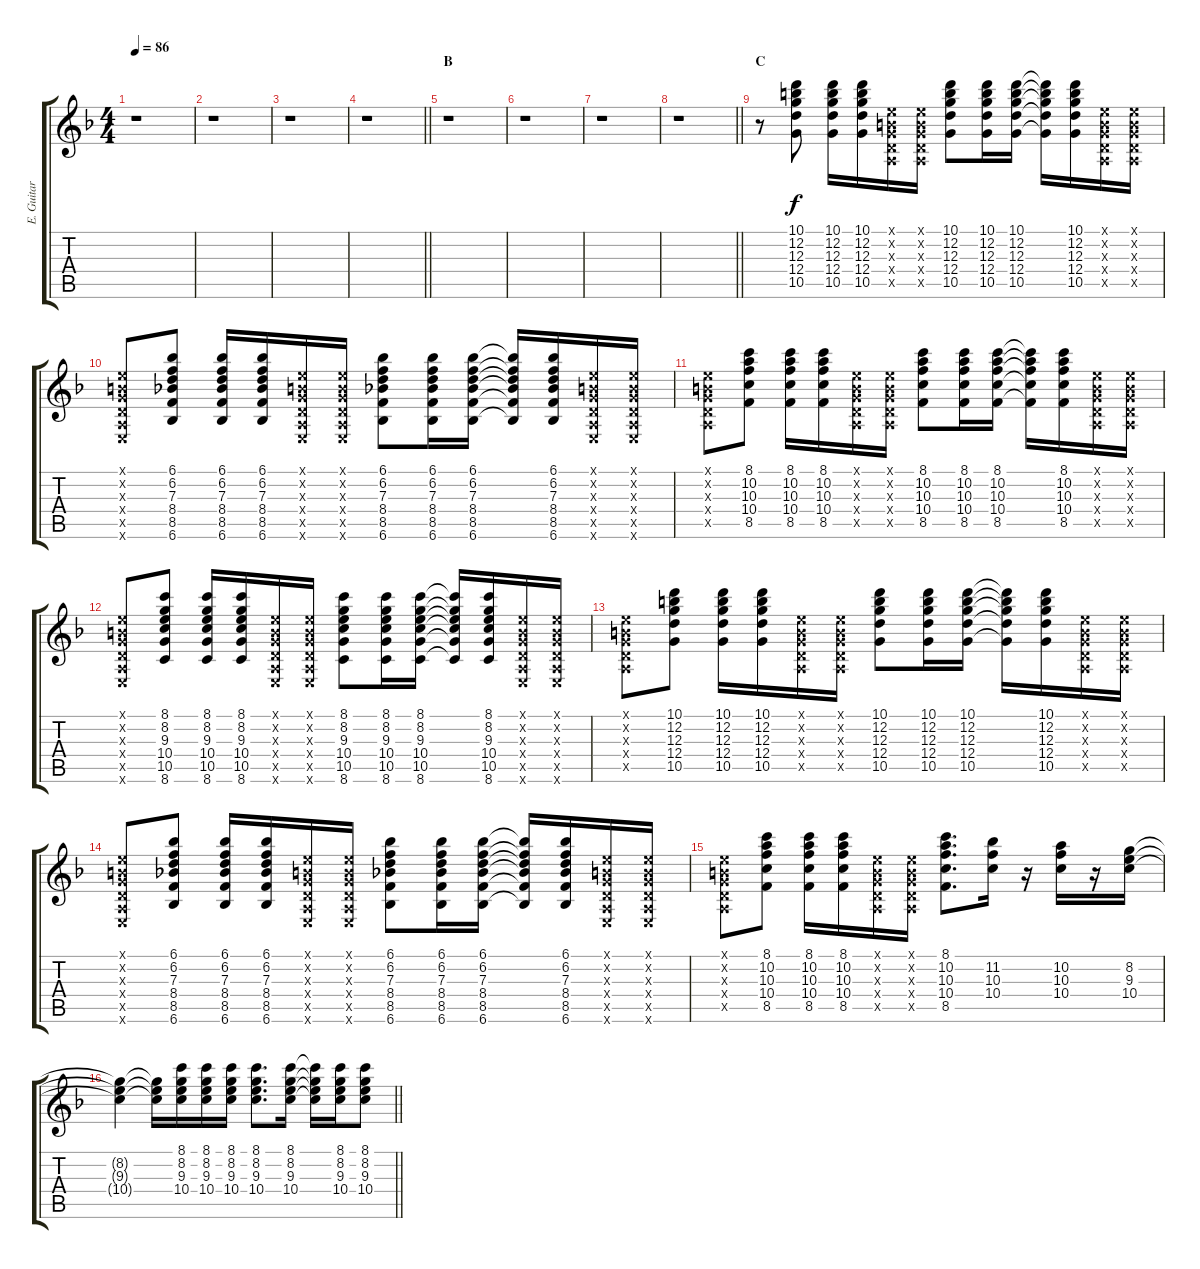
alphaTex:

\track ("E. Guitar III" "E. Guitar ") {instrument electricguitarclean}
\staff {score tabs}
\tuning (E4 B3 G3 D3 A2 E2) {hide}
\ts (4 4)
\tempo 86
\clef g2
\ks f
r.1{dy f} |
r.1 |
r.1 |
\barLineRight lightlight
r.1 |
\section ("" "B")
r.1 |
r.1 |
r.1 |
\barLineRight lightlight
r.1 |
\section ("" "C")
r.8 (10.1 12.2 12.3 12.4 10.5).8 (10.1 12.2 12.3 12.4 10.5).16 (10.1 12.2 12.3 12.4 10.5).16 (0.1{x} 0.2{x} 0.3{x} 0.4{x} 0.5{x}).16 (0.1{x} 0.2{x} 0.3{x} 0.4{x} 0.5{x}).16 (10.1 12.2 12.3 12.4 10.5).8 (10.1 12.2 12.3 12.4 10.5).16 (10.1 12.2 12.3 12.4 10.5).16 (10.1{t} 12.2{t} 12.3{t} 12.4{t} 10.5{t}).16 (10.1 12.2 12.3 12.4 10.5).16 (0.1{x} 0.2{x} 0.3{x} 0.4{x} 0.5{x}).16 (0.1{x} 0.2{x} 0.3{x} 0.4{x} 0.5{x}).16 |
(0.1{x} 0.2{x} 0.3{x} 0.4{x} 0.5{x} 0.6{x}).8 (6.1 6.2 7.3 8.4 8.5 6.6).8 (6.1 6.2 7.3 8.4 8.5 6.6).16 (6.1 6.2 7.3 8.4 8.5 6.6).16 (0.1{x} 0.2{x} 0.3{x} 0.4{x} 0.5{x} 0.6{x}).16 (0.1{x} 0.2{x} 0.3{x} 0.4{x} 0.5{x} 0.6{x}).16 (6.1 6.2 7.3 8.4 8.5 6.6).8 (6.1 6.2 7.3 8.4 8.5 6.6).16 (6.1 6.2 7.3 8.4 8.5 6.6).16 (6.1{t} 6.2{t} 7.3{t} 8.4{t} 8.5{t} 6.6{t}).16 (6.1 6.2 7.3 8.4 8.5 6.6).16 (0.1{x} 0.2{x} 0.3{x} 0.4{x} 0.5{x} 0.6{x}).16 (0.1{x} 0.2{x} 0.3{x} 0.4{x} 0.5{x} 0.6{x}).16 |
(0.1{x} 0.2{x} 0.3{x} 0.4{x} 0.5{x}).8 (8.1 10.2 10.3 10.4 8.5).8 (8.1 10.2 10.3 10.4 8.5).16 (8.1 10.2 10.3 10.4 8.5).16 (0.1{x} 0.2{x} 0.3{x} 0.4{x} 0.5{x}).16 (0.1{x} 0.2{x} 0.3{x} 0.4{x} 0.5{x}).16 (8.1 10.2 10.3 10.4 8.5).8 (8.1 10.2 10.3 10.4 8.5).16 (8.1 10.2 10.3 10.4 8.5).16 (8.1{t} 10.2{t} 10.3{t} 10.4{t} 8.5{t}).16 (8.1 10.2 10.3 10.4 8.5).16 (0.1{x} 0.2{x} 0.3{x} 0.4{x} 0.5{x}).16 (0.1{x} 0.2{x} 0.3{x} 0.4{x} 0.5{x}).16 |
(0.1{x} 0.2{x} 0.3{x} 0.4{x} 0.5{x} 0.6{x}).8 (8.1 8.2 9.3 10.4 10.5 8.6).8 (8.1 8.2 9.3 10.4 10.5 8.6).16 (8.1 8.2 9.3 10.4 10.5 8.6).16 (0.1{x} 0.2{x} 0.3{x} 0.4{x} 0.5{x} 0.6{x}).16 (0.1{x} 0.2{x} 0.3{x} 0.4{x} 0.5{x} 0.6{x}).16 (8.1 8.2 9.3 10.4 10.5 8.6).8 (8.1 8.2 9.3 10.4 10.5 8.6).16 (8.1 8.2 9.3 10.4 10.5 8.6).16 (8.1{t} 8.2{t} 9.3{t} 10.4{t} 10.5{t} 8.6{t}).16 (8.1 8.2 9.3 10.4 10.5 8.6).16 (0.1{x} 0.2{x} 0.3{x} 0.4{x} 0.5{x} 0.6{x}).16 (0.1{x} 0.2{x} 0.3{x} 0.4{x} 0.5{x} 0.6{x}).16 |
(0.1{x} 0.2{x} 0.3{x} 0.4{x} 0.5{x}).8 (10.1 12.2 12.3 12.4 10.5).8 (10.1 12.2 12.3 12.4 10.5).16 (10.1 12.2 12.3 12.4 10.5).16 (0.1{x} 0.2{x} 0.3{x} 0.4{x} 0.5{x}).16 (0.1{x} 0.2{x} 0.3{x} 0.4{x} 0.5{x}).16 (10.1 12.2 12.3 12.4 10.5).8 (10.1 12.2 12.3 12.4 10.5).16 (10.1 12.2 12.3 12.4 10.5).16 (10.1{t} 12.2{t} 12.3{t} 12.4{t} 10.5{t}).16 (10.1 12.2 12.3 12.4 10.5).16 (0.1{x} 0.2{x} 0.3{x} 0.4{x} 0.5{x}).16 (0.1{x} 0.2{x} 0.3{x} 0.4{x} 0.5{x}).16 |
(0.1{x} 0.2{x} 0.3{x} 0.4{x} 0.5{x} 0.6{x}).8 (6.1 6.2 7.3 8.4 8.5 6.6).8 (6.1 6.2 7.3 8.4 8.5 6.6).16 (6.1 6.2 7.3 8.4 8.5 6.6).16 (0.1{x} 0.2{x} 0.3{x} 0.4{x} 0.5{x} 0.6{x}).16 (0.1{x} 0.2{x} 0.3{x} 0.4{x} 0.5{x} 0.6{x}).16 (6.1 6.2 7.3 8.4 8.5 6.6).8 (6.1 6.2 7.3 8.4 8.5 6.6).16 (6.1 6.2 7.3 8.4 8.5 6.6).16 (6.1{t} 6.2{t} 7.3{t} 8.4{t} 8.5{t} 6.6{t}).16 (6.1 6.2 7.3 8.4 8.5 6.6).16 (0.1{x} 0.2{x} 0.3{x} 0.4{x} 0.5{x} 0.6{x}).16 (0.1{x} 0.2{x} 0.3{x} 0.4{x} 0.5{x} 0.6{x}).16 |
(0.1{x} 0.2{x} 0.3{x} 0.4{x} 0.5{x}).8 (8.1 10.2 10.3 10.4 8.5).8 (8.1 10.2 10.3 10.4 8.5).16 (8.1 10.2 10.3 10.4 8.5).16 (0.1{x} 0.2{x} 0.3{x} 0.4{x} 0.5{x}).16 (0.1{x} 0.2{x} 0.3{x} 0.4{x} 0.5{x}).16 (8.1 10.2 10.3 10.4 8.5).8{d} (11.2 10.3 10.4).16 r.16 (10.2 10.3 10.4).16 r.16 (8.2 9.3 10.4).16 |
\barLineRight lightlight
(8.2{t} 9.3{t} 10.4{t}).4 (8.2{t} 9.3{t} 10.4{t}).16 (8.1 8.2 9.3 10.4).16 (8.1 8.2 9.3 10.4).16 (8.1 8.2 9.3 10.4).16 (8.1 8.2 9.3 10.4).8{d} (8.1 8.2 9.3 10.4).16 (8.1{t} 8.2{t} 9.3{t} 10.4{t}).16 (8.1 8.2 9.3 10.4).16 (8.1 8.2 9.3 10.4).8
